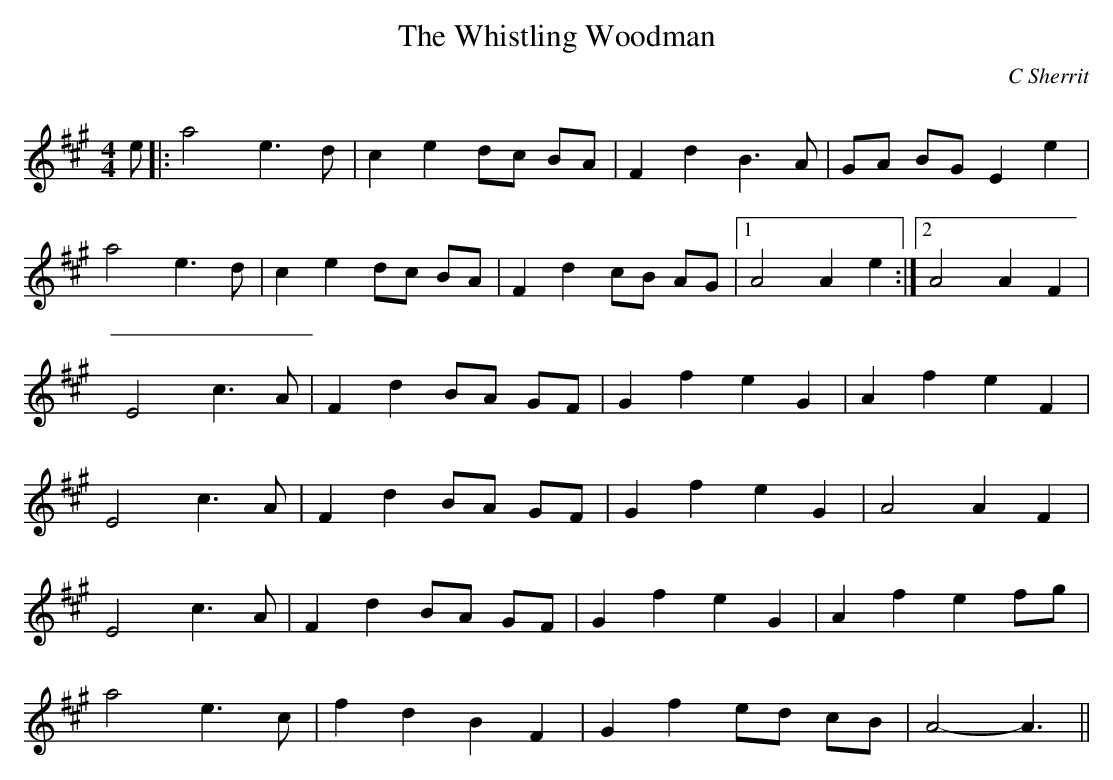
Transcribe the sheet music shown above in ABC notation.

X:1
T: The Whistling Woodman
C:C Sherrit
Q: 232
K:A
M:4/4
L:1/8
e|:a4 e3d|c2 e2 dc BA|F2 d2 B3A|GA BG E2 e2|
a4 e3d|c2 e2 dc BA|F2 d2 cB AG|1A4 A2 e2:|2A4 A2 F2|
E4 c3A|F2 d2 BA GF|G2 f2 e2 G2|A2 f2 e2 F2|
E4 c3A|F2 d2 BA GF|G2 f2 e2 G2|A4 A2 F2|
E4 c3A|F2 d2 BA GF|G2 f2 e2 G2|A2 f2 e2 fg|
a4 e3c|f2 d2 B2 F2|G2 f2 ed cB|A4-A3||
